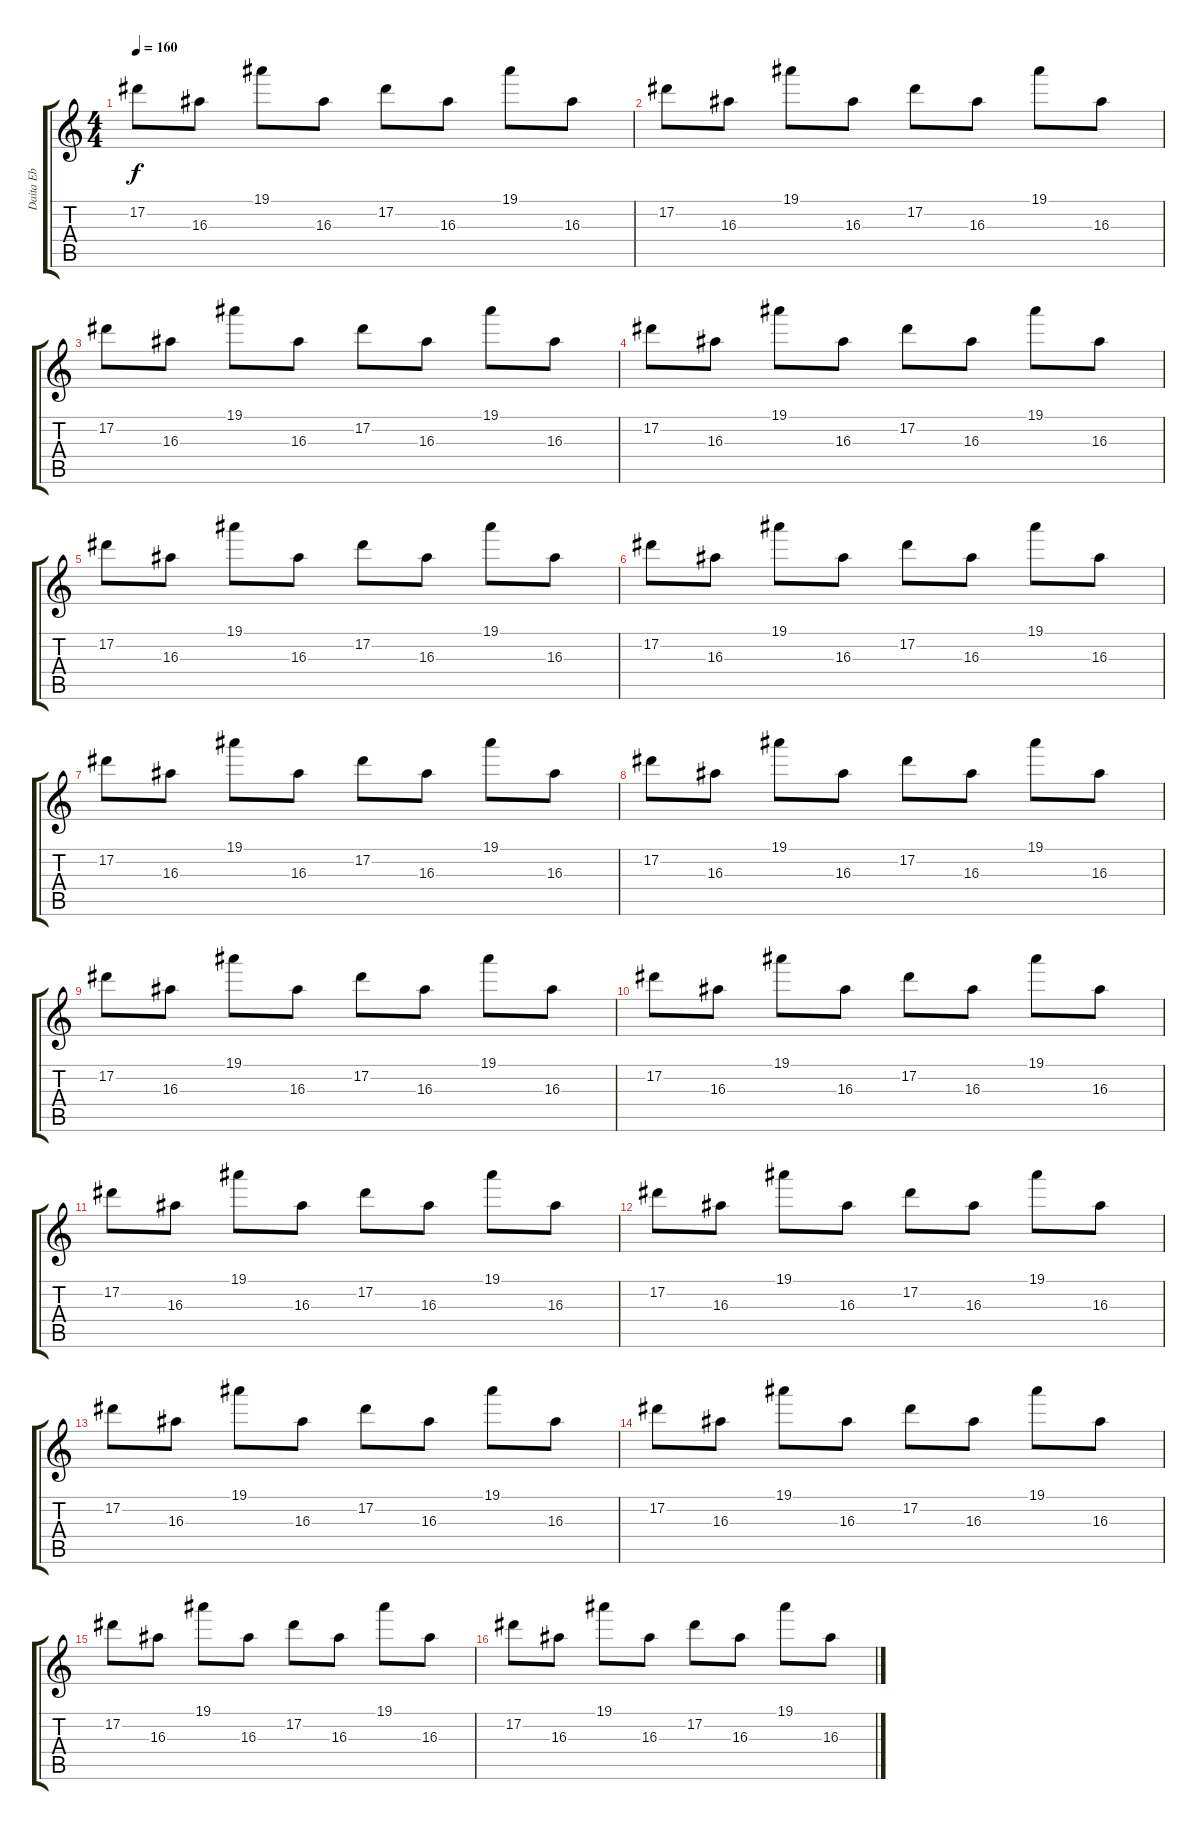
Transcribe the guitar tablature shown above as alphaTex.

\track ("Daita Eb" "Daita Eb") {instrument distortionguitar}
\staff {score tabs}
\tuning (Eb4 Bb3 Gb3 Db3 Ab2 Eb2) {hide}
\ts (4 4)
\tempo 160
\clef g2
\ks c
17.2.8{dy f} 16.3.8 19.1.8 16.3.8 17.2.8 16.3.8 19.1.8 16.3.8 |
17.2.8 16.3.8 19.1.8 16.3.8 17.2.8 16.3.8 19.1.8 16.3.8 |
17.2.8 16.3.8 19.1.8 16.3.8 17.2.8 16.3.8 19.1.8 16.3.8 |
17.2.8 16.3.8 19.1.8 16.3.8 17.2.8 16.3.8 19.1.8 16.3.8 |
17.2.8 16.3.8 19.1.8 16.3.8 17.2.8 16.3.8 19.1.8 16.3.8 |
17.2.8 16.3.8 19.1.8 16.3.8 17.2.8 16.3.8 19.1.8 16.3.8 |
17.2.8 16.3.8 19.1.8 16.3.8 17.2.8 16.3.8 19.1.8 16.3.8 |
17.2.8 16.3.8 19.1.8 16.3.8 17.2.8 16.3.8 19.1.8 16.3.8 |
17.2.8 16.3.8 19.1.8 16.3.8 17.2.8 16.3.8 19.1.8 16.3.8 |
17.2.8 16.3.8 19.1.8 16.3.8 17.2.8 16.3.8 19.1.8 16.3.8 |
17.2.8 16.3.8 19.1.8 16.3.8 17.2.8 16.3.8 19.1.8 16.3.8 |
17.2.8 16.3.8 19.1.8 16.3.8 17.2.8 16.3.8 19.1.8 16.3.8 |
17.2.8 16.3.8 19.1.8 16.3.8 17.2.8 16.3.8 19.1.8 16.3.8 |
17.2.8 16.3.8 19.1.8 16.3.8 17.2.8 16.3.8 19.1.8 16.3.8 |
17.2.8 16.3.8 19.1.8 16.3.8 17.2.8 16.3.8 19.1.8 16.3.8 |
17.2.8 16.3.8 19.1.8 16.3.8 17.2.8 16.3.8 19.1.8 16.3.8
